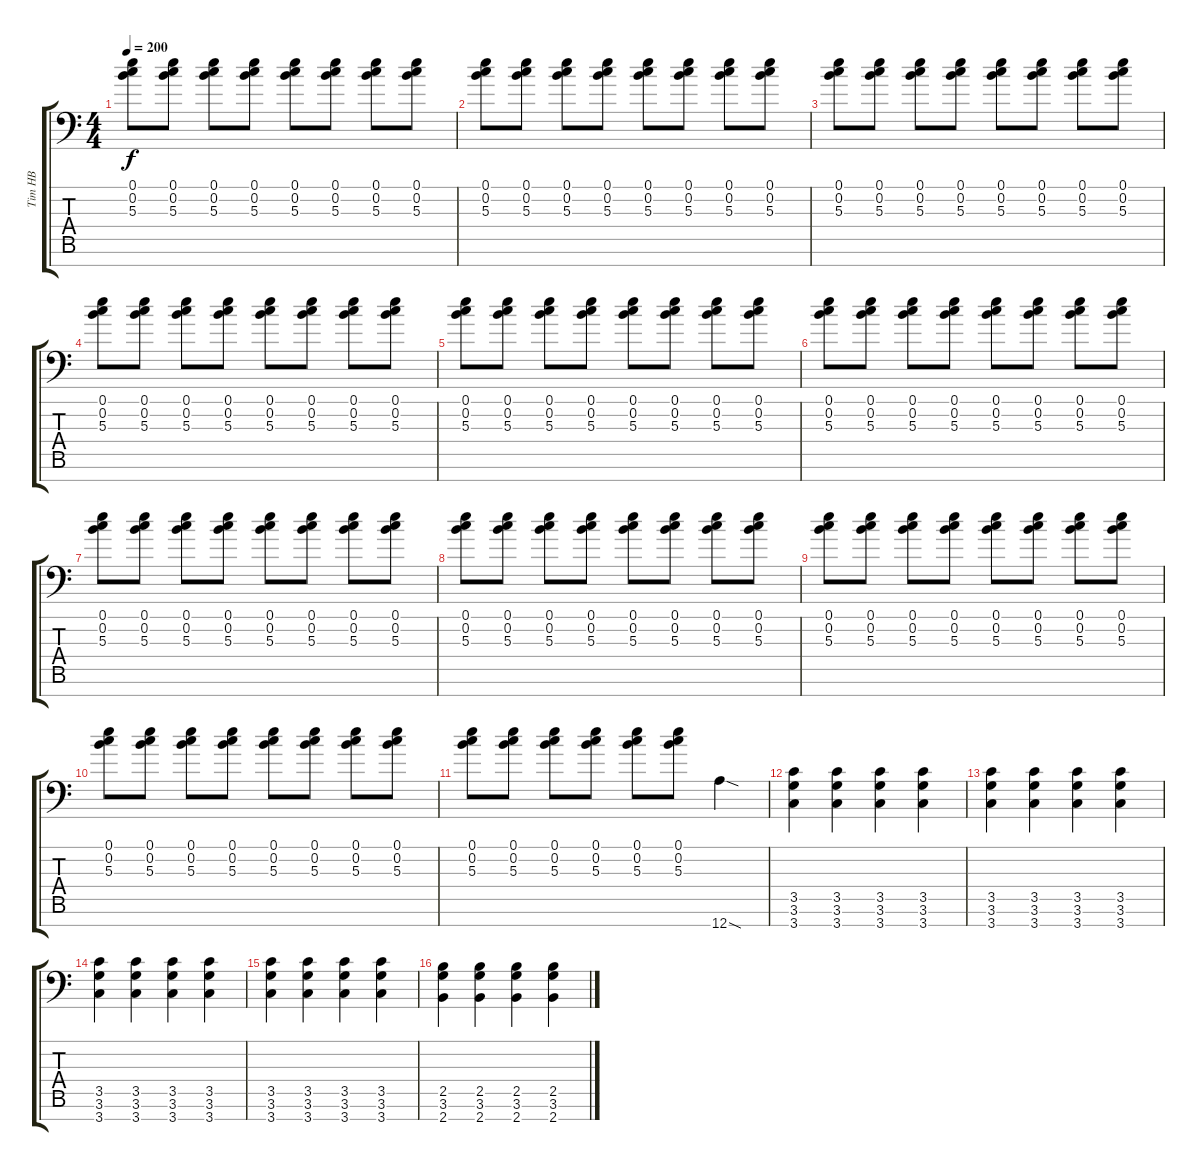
\track ("Tim HB" "Tim HB") {instrument distortionguitar}
\staff {score tabs}
\tuning (E4 B3 G3 D3 A2 E2 A1) {hide}
\ts (4 4)
\tempo 200
\clef f4
\ks c
(0.1 0.2 5.3).8{dy f} (0.1 0.2 5.3).8 (0.1 0.2 5.3).8 (0.1 0.2 5.3).8 (0.1 0.2 5.3).8 (0.1 0.2 5.3).8 (0.1 0.2 5.3).8 (0.1 0.2 5.3).8 |
(0.1 0.2 5.3).8 (0.1 0.2 5.3).8 (0.1 0.2 5.3).8 (0.1 0.2 5.3).8 (0.1 0.2 5.3).8 (0.1 0.2 5.3).8 (0.1 0.2 5.3).8 (0.1 0.2 5.3).8 |
(0.1 0.2 5.3).8 (0.1 0.2 5.3).8 (0.1 0.2 5.3).8 (0.1 0.2 5.3).8 (0.1 0.2 5.3).8 (0.1 0.2 5.3).8 (0.1 0.2 5.3).8 (0.1 0.2 5.3).8 |
(0.1 0.2 5.3).8 (0.1 0.2 5.3).8 (0.1 0.2 5.3).8 (0.1 0.2 5.3).8 (0.1 0.2 5.3).8 (0.1 0.2 5.3).8 (0.1 0.2 5.3).8 (0.1 0.2 5.3).8 |
(0.1 0.2 5.3).8 (0.1 0.2 5.3).8 (0.1 0.2 5.3).8 (0.1 0.2 5.3).8 (0.1 0.2 5.3).8 (0.1 0.2 5.3).8 (0.1 0.2 5.3).8 (0.1 0.2 5.3).8 |
(0.1 0.2 5.3).8 (0.1 0.2 5.3).8 (0.1 0.2 5.3).8 (0.1 0.2 5.3).8 (0.1 0.2 5.3).8 (0.1 0.2 5.3).8 (0.1 0.2 5.3).8 (0.1 0.2 5.3).8 |
(0.1 0.2 5.3).8 (0.1 0.2 5.3).8 (0.1 0.2 5.3).8 (0.1 0.2 5.3).8 (0.1 0.2 5.3).8 (0.1 0.2 5.3).8 (0.1 0.2 5.3).8 (0.1 0.2 5.3).8 |
(0.1 0.2 5.3).8 (0.1 0.2 5.3).8 (0.1 0.2 5.3).8 (0.1 0.2 5.3).8 (0.1 0.2 5.3).8 (0.1 0.2 5.3).8 (0.1 0.2 5.3).8 (0.1 0.2 5.3).8 |
(0.1 0.2 5.3).8 (0.1 0.2 5.3).8 (0.1 0.2 5.3).8 (0.1 0.2 5.3).8 (0.1 0.2 5.3).8 (0.1 0.2 5.3).8 (0.1 0.2 5.3).8 (0.1 0.2 5.3).8 |
(0.1 0.2 5.3).8 (0.1 0.2 5.3).8 (0.1 0.2 5.3).8 (0.1 0.2 5.3).8 (0.1 0.2 5.3).8 (0.1 0.2 5.3).8 (0.1 0.2 5.3).8 (0.1 0.2 5.3).8 |
(0.1 0.2 5.3).8 (0.1 0.2 5.3).8 (0.1 0.2 5.3).8 (0.1 0.2 5.3).8 (0.1 0.2 5.3).8 (0.1 0.2 5.3).8 12.7{sod}.4 |
(3.5 3.6 3.7).4 (3.5 3.6 3.7).4 (3.5 3.6 3.7).4 (3.5 3.6 3.7).4 |
(3.5 3.6 3.7).4 (3.5 3.6 3.7).4 (3.5 3.6 3.7).4 (3.5 3.6 3.7).4 |
(3.5 3.6 3.7).4 (3.5 3.6 3.7).4 (3.5 3.6 3.7).4 (3.5 3.6 3.7).4 |
(3.5 3.6 3.7).4 (3.5 3.6 3.7).4 (3.5 3.6 3.7).4 (3.5 3.6 3.7).4 |
(2.5 3.6 2.7).4 (2.5 3.6 2.7).4 (2.5 3.6 2.7).4 (2.5 3.6 2.7).4
